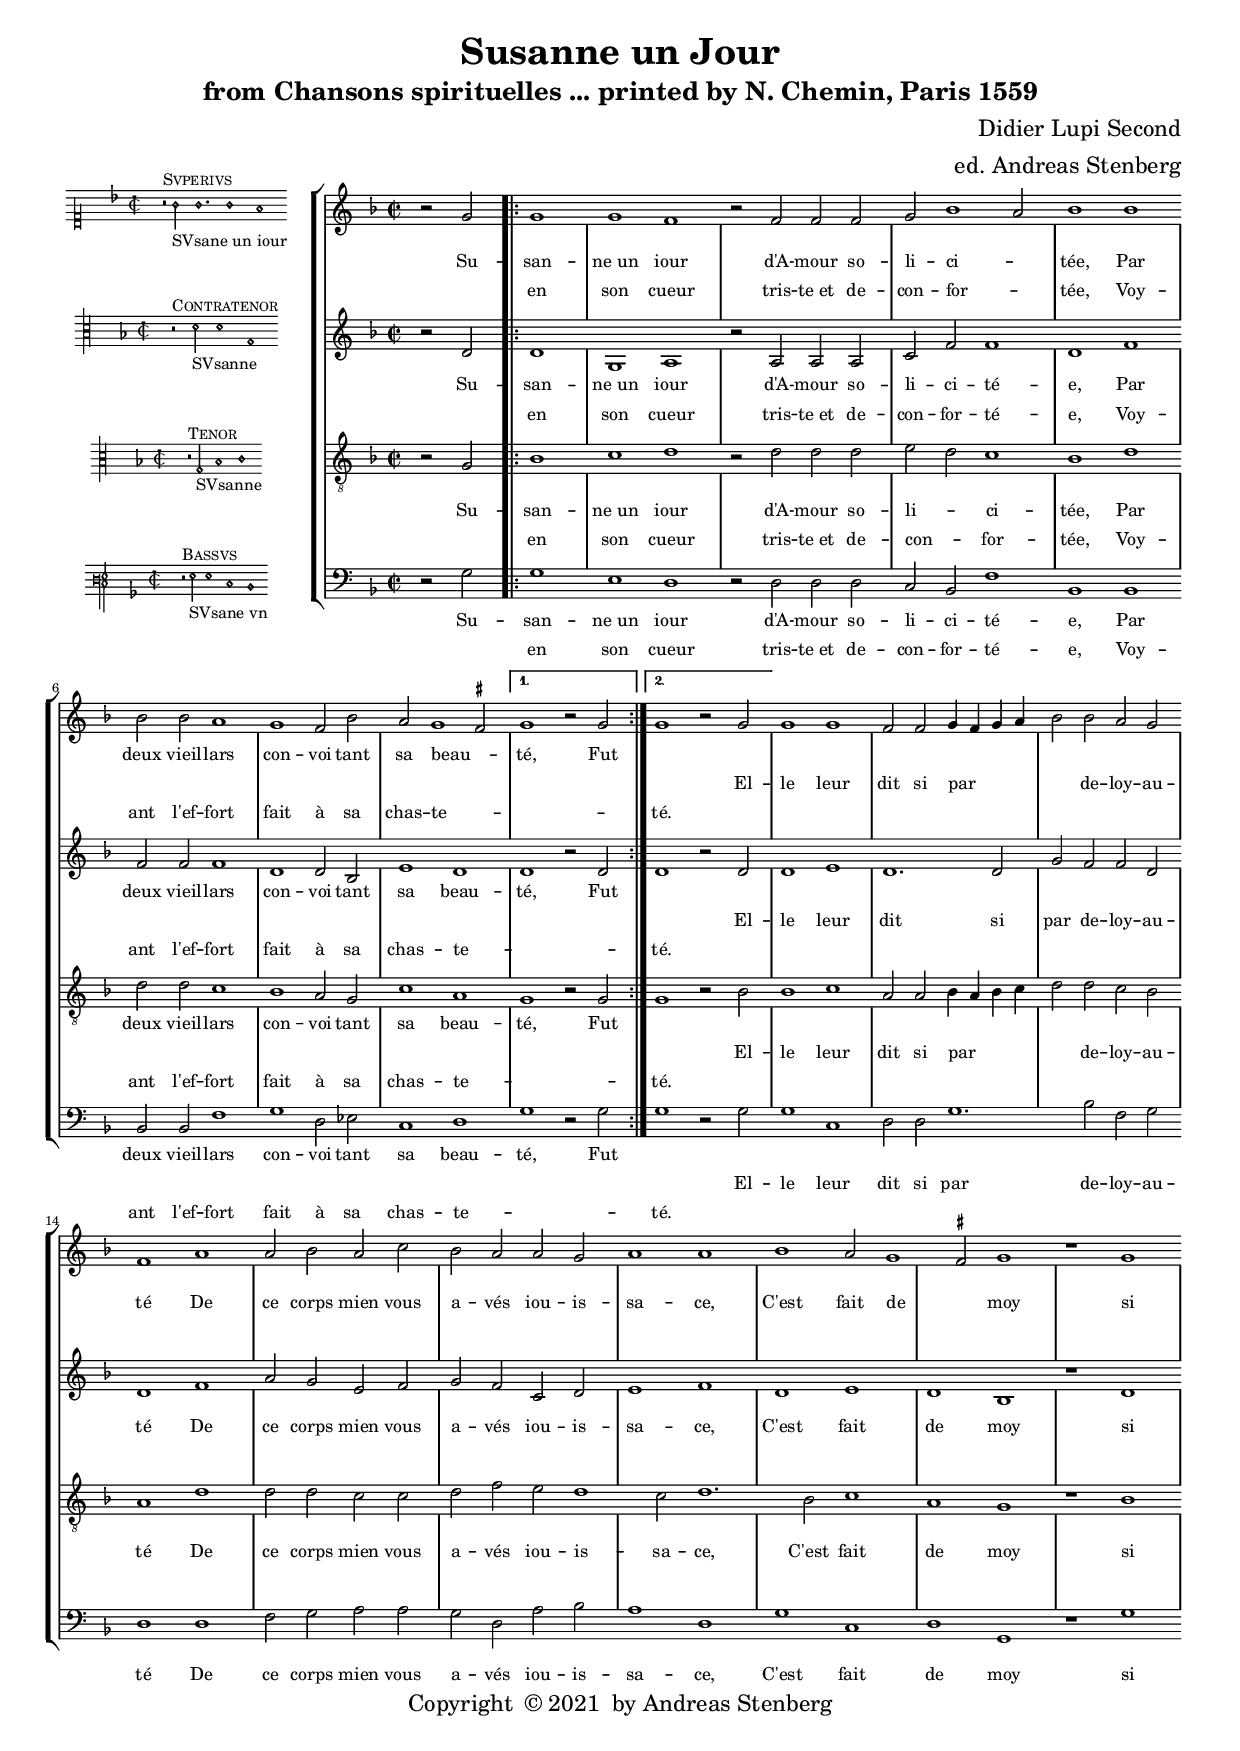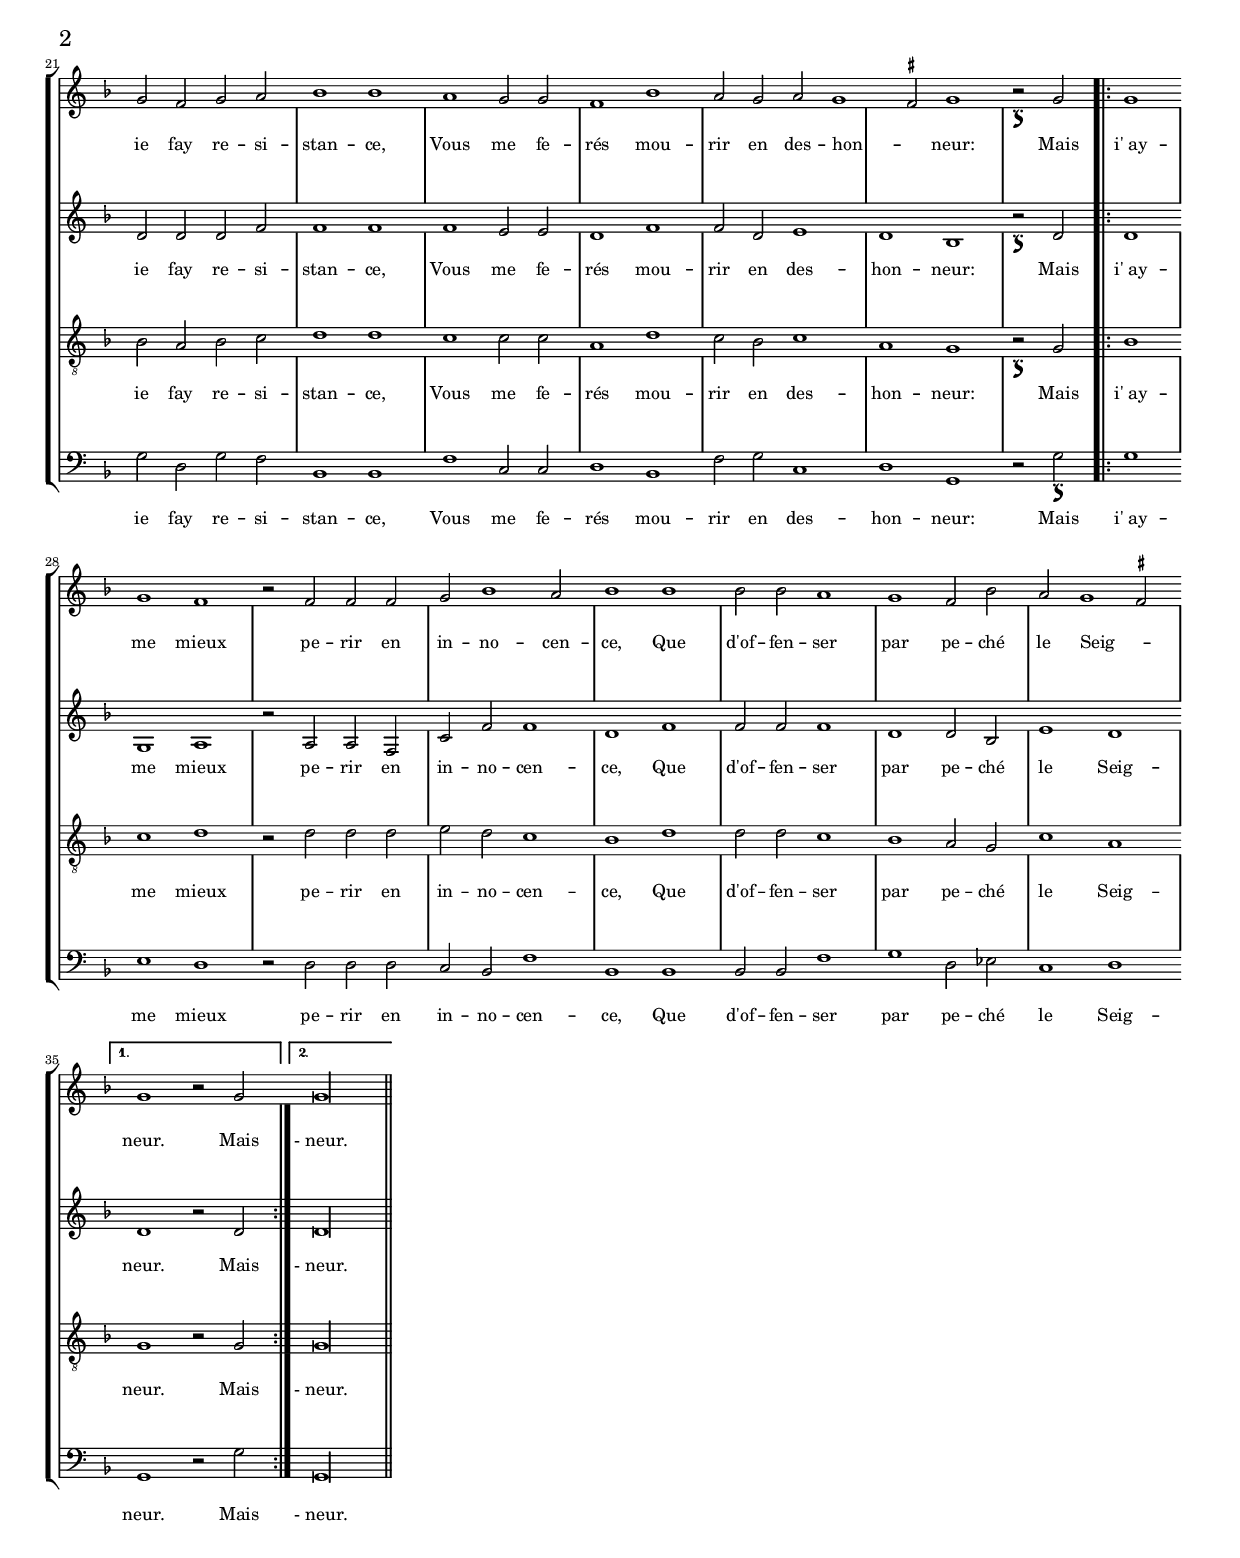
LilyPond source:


%%%%%%%%%%%%%%%%%%%%%%%%%%%%%%%%%%%%%%%%%%%%%%%%%%%%%%%%%%%%%%%%%%%
% This is a template based on the usual four part choir templater %
% where the voices have common lyrics at the the start but split  %
% to separate lyrics after a while.				  %
% This template is modyfied by AS from the one in the lilypond    %
% documentation.						  %
% This template is to be used for instance for fairly simple      %
% settings where the stanzas are set homophonicaly but twhere the %
% Chorus contains polyphony that require separate underlay for    %
% the different voices.						  %
%%%%%%%%%%%%%%%%%%%%%%%%%%%%%%%%%%%%%%%%%%%%%%%%%%%%%%%%%%%%%%%%%%%
\version "2.18.0"
\include "deutsch.ly"
ficta = \once \set suggestAccidentals =##t

\header {
  title = \markup {
    \center-column {
      "Susanne un Jour"
%      "Wann er zu nacht"
%      \vspace #0.5
    }
  }
  subtitle = "from Chansons spirituelles ... printed by N. Chemin, Paris 1559"
  composer = "Didier Lupi Second"
  arranger = "ed. Andreas Stenberg"
  poet = ""
  meter =""
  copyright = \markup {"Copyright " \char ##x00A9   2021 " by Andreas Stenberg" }
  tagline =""
}
%}
%{
\markup {
  \column {
%    \fill-line { \fontsize #3 "Susanne un jour" }
    \fill-line { \null "Didier Lupi Second" }
    \fill-line { \null "ed. Andreas Stenberg" }
  }
}
%}
global = {
  \key f \major
}

sopMusic = \relative c'' {

  \set Score.tempoHideNote = ##t
  \tempo 1 = 86
  \time 2/2
  \set Timing.measureLength = #(ly:make-moment 4/2)
  \override Staff.BarLine.transparent = ##t
 r2 g2
 \once \revert Staff.BarLine.transparent
 \repeat volta 2 {
 g1
 g1 f1
 r2 f2 f2
 f2 g2 b1( a2)
 b1 b1
 b2 b2 a1
 g1 f2 b2
 a2 g1( \ficta fis2)
 }
 \alternative {
 { g1 r2 g2  \once \revert Staff.BarLine.transparent }
 {g1 r2 g2 }
 }
 g1 g1
 f2 f2

 g4( f4 g4 a4
 b2) b2 a2 g2
 f1 a1
 a2 b2 a2 c2
 b2 a2 a2 g2
 a1

 a1
 b1 a2 g1(
 \ficta fis2) g1
 r1 g1
 g2 f2 g2 a2
 b1 b1
 a1 g2 g2

 f1 b1
 a2 g2 a2 g1(
 \ficta fis2) g1
 r2_\signumcongruentiae g2
 \once \revert Staff.BarLine.transparent
 \repeat volta 2 {
 g1
 g1 f1
 r2 f2 f2 f2
 g2 b1 a2
 b1 b1
 b2 b2 a1
 g1 f2 b2
 a2 g1( \ficta fis2)
 }
 \alternative {
 { g1 r2 g2 }
 {
   \cadenzaOn
   g\longa
 }
 }
 \revert Staff.BarLine.transparent
  \bar "||"
  \cadenzaOff
}
sopWords = \lyricmode {
  Su -- san -- ne_un iour
  d'A -- mour so -- li -- ci -- tée,
  Par deux vieil -- lars con -- voi -- tant sa beau -- té,

  Fut

}
sopWordsII = \lyricmode {
  \repeat unfold 22 { _ }
  El -- le leur dit si par de -- loy -- au -- té
  De ce corps mien vous a -- vés iou -- is -- sa -- ce,
  C'est fait de moy si ie fay re -- si -- stan -- ce,
  Vous me fe -- rés mou -- rir en des -- hon -- neur:
  Mais i'_ay -- me mieux pe -- rir en in -- no -- cen -- ce,
  Que d'of -- fen -- ser par pe -- ché le Seig -- neur.

  Mais

  "- neur."
}
sopWordsIII = \lyricmode {
  _ en son cueur tris -- te_et de -- con -- for -- tée,
  Voy -- ant l'ef -- fort fait à sa chas -- te -- _ _ té.
}
altoMusic = \relative c' {
  \override Staff.BarLine.transparent = ##t
  r2 d2
  \once \revert Staff.BarLine.transparent
  \repeat volta 2 {
    d1 g,1
    a1 r2 a2
    a2 a2 c2 f2
    f1 d1
    f1

    f2 f2
    f1 d1
    d2 b2 e1
    d1
  }
  \alternative {
    { d1 r2 d2 \once \revert Staff.BarLine.transparent }
    { d1 r2 d2 }
  }
  d1 e1
  d1. d2
  g2 f2 f2 d2
  d1 f1
  a2 g2 e2 f2
  g2 f2 c2 d2
  e1

  f1
  d1 e1
  d1 b1
  r1 d1
  d2 d2 d2 f2
  f1 f1
  f1 e2 e2
  d1 f1
  f2 d2 e1
  d1 b1
  r2_\signumcongruentiae d2
  \once \revert Staff.BarLine.transparent
  \repeat volta 2 {
     d1 g,1
     a1 r2 a2
     a2 f2 c'2 f2
     f1 d1
     f1 f2 f2
     f1 d1
     d2 b2 e1
     d1
  }
  \alternative {
    { d1 r2 d2
      \once \revert Staff.BarLine.transparent
    }
    { d\longa }
  }
  \revert Staff.BarLine.transparent
}
altoWords = \lyricmode {
  Su -- san -- ne_un iour
  d'A -- mour so -- li -- ci -- té -- e,
  Par deux vieil -- lars con -- voi -- tant sa beau -- té,

  Fut

}
altoWordsII = \lyricmode {
  \repeat unfold 23 { _ }
  El -- le leur dit si par de -- loy -- au -- té
  De ce corps mien vous a -- vés iou -- is -- sa -- ce,
  C'est fait de moy si ie fay re -- si -- stan -- ce,
  Vous me fe -- rés mou -- rir en des -- hon -- neur:
  Mais i'_ay -- me mieux pe -- rir en in -- no -- cen -- ce,
  Que d'of -- fen -- ser par pe -- ché le Seig -- neur.

  Mais

  "- neur."
}
altoWordsIII = \lyricmode {
  _ en son cueur tris -- te_et de -- con -- for -- té -- e,
  Voy -- ant l'ef -- fort fait à sa chas -- te -- _ _ té.
}
tenorMusic = \relative c' {
  \clef "G_8"
  \override Staff.BarLine.transparent = ##t
   r2 g2
   \once \revert Staff.BarLine.transparent
   \repeat volta 2 {
     b1
     c1 d1
     r2 d2 d2 d2
     e2( d2) c1
     b1 d1
     d2 d2 c1
     b1 a2 g2
     c1 a1
   }
   \alternative {
     {
       g1 r2 g2
       \once \revert Staff.BarLine.transparent
     }
     { g1 r2 b2 }
   }

   b1 c1
   a2 a2 b4( a4 b4 c4
   d2) d2 c2 b2
   a1 d1
   d2 d2 c2 c2
   d2 f2 e2 d1
   c2 d1.
   b2 c1
   a1 g1
   r1 b1
   b2 a2 b2 c2
   d1 d1
   c1 c2 c2
   a1 d1
   c2 b2 c1
   a1 g1
   r2_\signumcongruentiae g2
   \once \revert Staff.BarLine.transparent
   \repeat volta 2 {
     b1 c1
     d1 r2 d2
     d2 d2 e2 d2
     c1 b1
     d1 d2 d2
     c1 b1
     a2 g2 c1
     a1
   }
   \alternative {
     { g1 r2 g2
       \once \revert Staff.BarLine.transparent
     }
     { g\longa }
   }
 \revert Staff.BarLine.transparent
}
tenorWords = \lyricmode {
  Su -- san -- ne_un iour
  d'A -- mour so -- li -- ci -- tée,
  Par deux vieil -- lars con -- voi -- tant sa beau -- té,

  Fut
}
tenorWordsII = \lyricmode {
  \repeat unfold 22 { _ }
  El -- le leur dit si par de -- loy -- au -- té
  De ce corps mien vous a -- vés iou -- is -- sa -- ce,
  C'est fait de moy si ie fay re -- si -- stan -- ce,
  Vous me fe -- rés mou -- rir en des -- hon -- neur:
  Mais i'_ay -- me mieux pe -- rir en in -- no -- cen -- ce,
  Que d'of -- fen -- ser par pe -- ché le Seig -- neur.

  Mais

  "- neur."
}
tenorWordsIII = \lyricmode {
  _ en son cueur tris -- te_et de -- con -- for -- tée,
  Voy -- ant l'ef -- fort fait à sa chas -- te -- _ _ té.
}
bassMusic = \relative c {
  \override Staff.BarLine.transparent = ##t
  r2 g'2
  \once \revert Staff.BarLine.transparent
  \repeat volta 2 {
    g1 e1
    d1 r2 d2
    d2 d2 c2 b2
    f'1 b,1
    b1 b2 b2
    f'1 g1
    d2 es2 c1
    d1
  }
  \alternative {
    { g1 r2 g2 \once \revert Staff.BarLine.transparent }
    { g1  r2 g2 }
  }
  g1 c,1
  d2 d2 g1.
  b2 f2 g2
  d1 d1
  f2 g2 a2 a2
  g2 d2 a'2 b2
  a1

  d,1
  g1 c,1
  d1 g,1
  r1 g'1
  g2 d2 g2 f2
  b,1 b1
  f'1 c2 c2

  d1 b1
  f'2 g2 c,1
  d1 g,1
  r2 g'2_\signumcongruentiae
  \once \revert Staff.BarLine.transparent
  \repeat volta 2 {
    g1 e1
    d1 r2 d2
    d2 d2

    c2 b2
    f'1 b,1
    b1 b2 b2
    f'1 g1
    d2 es2 c1
    d1
  }
  \alternative {
    { g,1 r2 g'
      \once \revert Staff.BarLine.transparent
    }
    { g,\longa }
  }


  \revert Staff.BarLine.transparent
}
bassWords = \lyricmode {
  Su -- san -- ne_un iour
  d'A -- mour so -- li -- ci -- té -- e,
  Par deux vieil -- lars con -- voi -- tant sa beau -- té,

  Fut

}
bassWordsII = \lyricmode {
  \repeat unfold 23 { _ }
  El -- le leur dit si par de -- loy -- au -- té
  De ce corps mien vous a -- vés iou -- is -- sa -- ce,
  C'est fait de moy si ie fay re -- si -- stan -- ce,
  Vous me fe -- rés mou -- rir en des -- hon -- neur:
  Mais i'_ay -- me mieux pe -- rir en in -- no -- cen -- ce,
  Que d'of -- fen -- ser par pe -- ché le Seig -- neur.

  Mais

  "- neur."
}
bassWordsIII = \lyricmode {
  _ en son cueur tris -- te_et de -- con -- for -- té -- e,
  Voy -- ant l'ef -- fort fait à sa chas -- te -- _ _ té.
}
incipitDiscantus = \markup {
  \score {
    {
      %      \set Staff.instrumentName = #"Tenor "
      \override NoteHead.style = #'neomensural
      \override Rest.style = #'neomensural
      \override Staff.TimeSignature.style = #'mensural
      \cadenzaOn
      \clef "petrucci-c1"
      \key f \major
      \time 2/2

      r2 ^\markup { \smallCaps"Svperivs"}
      g'2_"SVsane un iour"
      g'1. g'1 f'1
    }
    \layout {
      \context {
        \Voice
        \remove "Ligature_bracket_engraver"
        \consists "Mensural_ligature_engraver"
      }
      line-width = 4.5\cm
    }
  }
}


incipitAltus = \markup {
  \score {
    {
      %      \set Staff.instrumentName = #"Tenor "
      \override NoteHead.style = #'neomensural
      \override Rest.style = #'neomensural
      \override Staff.TimeSignature.style = #'mensural
      \cadenzaOn
      \clef "petrucci-c3"
      \key f \major
      \time 2/2
      r2^\markup \smallCaps"Contratenor"d'2_"SVsanne"
      d'1 g1
    }
    \layout {
      \context {
        \Voice
        \remove "Ligature_bracket_engraver"
        \consists "Mensural_ligature_engraver"
      }
      line-width = 4.5\cm
    }
  }
}


incipitTenor = \markup {
  \score {
    {
      %      \set Staff.instrumentName = #"Tenor "
      \override NoteHead.style = #'neomensural
      \override Rest.style = #'neomensural
      \override Staff.TimeSignature.style = #'mensural
      \cadenzaOn
      \clef "petrucci-c3"
      \key f \major
      \time 2/2
      r2 ^\markup \smallCaps"Tenor" g2_"SVsanne"
      b1 c'1
    }
    \layout {
      \context {
        \Voice
        \remove "Ligature_bracket_engraver"
        \consists "Mensural_ligature_engraver"
      }
      line-width = 5.0\cm
    }
  }
}
#(append! supported-clefs '(("mensural-f3" . ("clefs.mensural.f" 0 0))))

incipitBassus = \markup {
  \score {
    {
      %      \set Staff.instrumentName = #"Tenor "
      \override NoteHead.style = #'neomensural
      \override Rest.style = #'neomensural
      \override Staff.TimeSignature.style = #'mensural
      \cadenzaOn
      \clef "petrucci-f3"
      \key f \major
      \time 2/2
      r2^\markup \smallCaps"Bassvs"
      g2_"SVsane vn"
      g1 e1 d1
    }
    \layout {
      \context {
        \Voice
        \remove "Ligature_bracket_engraver"
        \consists "Mensural_ligature_engraver"
      }
      line-width = 4.5\cm
    }
  }
}


\score {
  <<
    \new StaffGroup \with {
      \override VerticalAxisGroup.staff-staff-spacing = #'((basic-distance . 12))
    } <<
      \new Staff = treble <<
        \set Staff.instrumentName = \incipitDiscantus
        \new Voice = "sopranos" {
          \set  Staff.midiInstrument ="choir aahs"
          %	\voiceOne
          << \global \sopMusic >>
        }
      >>
      \new Lyrics = sopranos { s1 }
      \new Lyrics = sopranosII { s1 }
      \new Lyrics = sopranosIII { s1 }

      \new Staff = "medius" <<
        \set Staff.instrumentName = \incipitAltus

        \new Voice = "altos" {
          %	\voiceTwo
          \set  Staff.midiInstrument ="choir aahs"
          << \global \altoMusic >>
        }
      >>

      \new Lyrics = "altos" { s1 }
      \new Lyrics = "altosII" { s1 }
      \new Lyrics = "altosIII" { s1 }
      \new Staff = tenors <<
        \set Staff.instrumentName = \incipitTenor

        \clef "treble"
        \new Voice = "tenors" {
          \set  Staff.midiInstrument ="choir aahs"
          %	\voiceOne
          << \global \tenorMusic >>
        }
      >>
      \new Lyrics = "tenors" { s1 }
      \new Lyrics = "tenorsII" { s1 }
      \new Lyrics = "tenorsIII" { s1 }

      \new Staff ="basses" {
        \set Staff.instrumentName = \incipitBassus

        \new Voice = "basses" {
          \set  Staff.midiInstrument ="choir aahs"
          \clef "bass"
          %	\voiceTwo
          << \global \bassMusic >>
        }
      }
    >>
    \new Lyrics = basses { s1 }
    \new Lyrics = bassesII { s1 }
    \new Lyrics = bassesIII { s1 }

    \context Lyrics = sopranos \lyricsto sopranos \sopWords
    \context Lyrics = sopranosII \lyricsto sopranos \sopWordsII
    \context Lyrics = sopranosIII \lyricsto sopranos \sopWordsIII
    \context Lyrics = altos \lyricsto altos \altoWords
    \context Lyrics = altosII \lyricsto altos \altoWordsII
    \context Lyrics = altosIII \lyricsto altos \altoWordsIII
    \context Lyrics = tenors \lyricsto tenors \tenorWords
    \context Lyrics = tenorsII \lyricsto tenors \tenorWordsII
    \context Lyrics = tenorsIII \lyricsto tenors \tenorWordsIII
    \context Lyrics = basses \lyricsto basses \bassWords
    \context Lyrics = bassesII \lyricsto basses \bassWordsII
    \context Lyrics = bassesIII \lyricsto basses \bassWordsIII
  >>
  \layout {
    #(layout-set-staff-size 14)
    \context {
      \Score
      % no bars in staves
      %      \override BarLine.transparent = ##t

    }
    % the next three instructions keep the lyrics between the bar lines
    \context {
      \Lyrics
      \consists "Bar_engraver"
      \override BarLine.transparent = ##t
    }
    \context {
      \StaffGroup
      \consists "Separating_line_group_engraver"
    }
    \context {
      \Voice
      % no slurs
      \override Slur.transparent = ##t
      % Comment in the below "\remove" command to allow line
      % breaking also at those barlines where a note overlaps
      % into the next bar.  The command is commented out in this
      % short example score, but especially for large scores, you
      % will typically yield better line breaking and thus improve
      % overall spacing if you comment in the following command.
      %\remove "Forbid_line_break_engraver"
    }
    indent = 4.5\cm
  }

}
\score {
  \unfoldRepeats
  <<
    \new StaffGroup <<
      \new Staff = treble <<
        \set Staff.instrumentName = \incipitDiscantus
        \new Voice = "sopranos" {
          \set  Staff.midiInstrument ="choir aahs"
          %	\voiceOne
          << \global \sopMusic >>
        }
      >>
      \new Lyrics = sopranos { s1 }

      \new Staff = "medius" <<
        \set Staff.instrumentName = \incipitAltus

        \new Voice = "altos" {
          %	\voiceTwo
          \set  Staff.midiInstrument ="choir aahs"
          << \global \altoMusic >>
        }
      >>

      \new Lyrics = "altos" { s1 }
      \new Staff = tenors <<
        \set Staff.instrumentName = \incipitTenor

        \clef "treble"
        \new Voice = "tenors" {
          \set  Staff.midiInstrument ="choir aahs"
          %	\voiceOne
          << \global \tenorMusic >>
        }
      >>
      \new Lyrics = "tenors" { s1 }

      \new Staff ="basses" {
        \set Staff.instrumentName = \incipitBassus

        \new Voice = "basses" {
          \set  Staff.midiInstrument ="choir aahs"
          \clef "G_8"
          %	\voiceTwo
          << \global \bassMusic >>
        }
      }
    >>
    \new Lyrics = basses { s1 }

    \context Lyrics = sopranos \lyricsto sopranos \sopWords
    \context Lyrics = altos \lyricsto altos \altoWords
    \context Lyrics = tenors \lyricsto tenors \tenorWords
    \context Lyrics = basses \lyricsto basses \bassWords
  >>
  \midi {}
}
\paper {
  ragged-bottom = ##t
  ragged-last-bottom = ##t
  ragged-last = ##t
}

%{
convert-ly.py (GNU LilyPond) 2.18.2  convert-ly.py: Processing `'...
Applying conversion: 2.15.7, 2.15.9, 2.15.10, 2.15.16, 2.15.17,
2.15.18, 2.15.19, 2.15.20, 2.15.25, 2.15.32, 2.15.39, 2.15.40,
2.15.42, 2.15.43, 2.16.0, 2.17.0, 2.17.4, 2.17.5, 2.17.6, 2.17.11,
2.17.14, 2.17.15, 2.17.18, 2.17.19, 2.17.20, 2.17.25, 2.17.27,
2.17.29, 2.17.97, 2.18.0
%}
